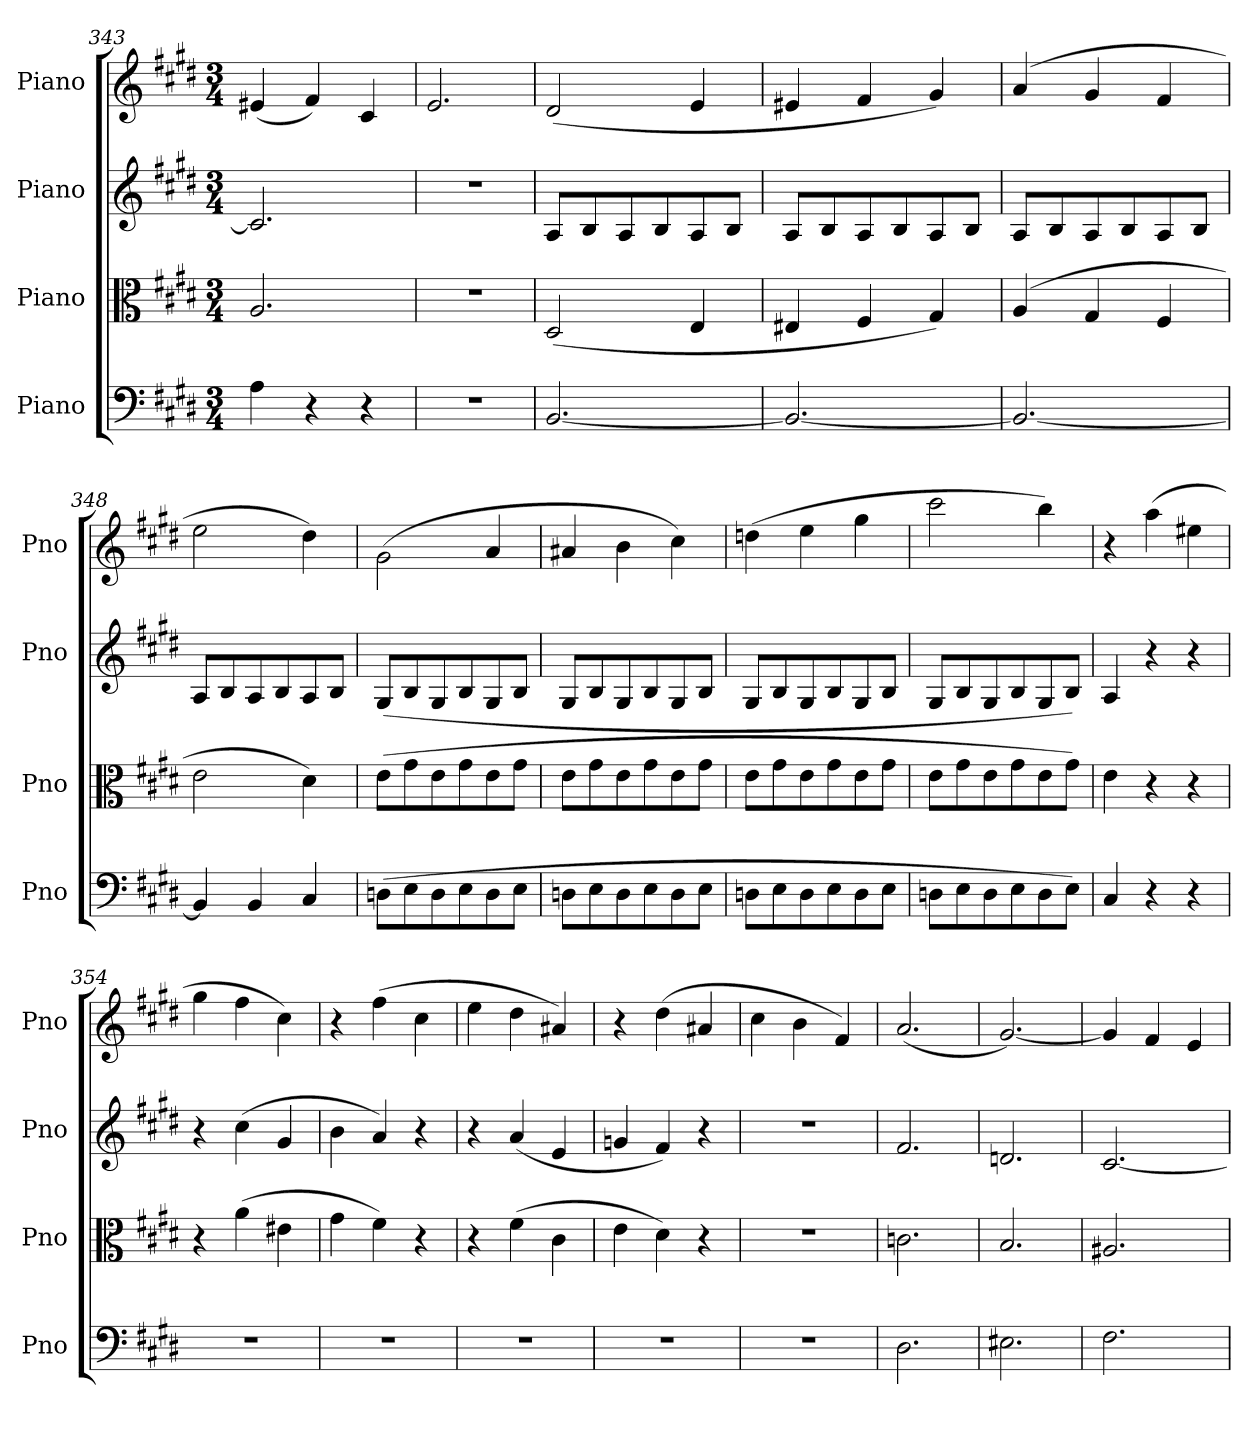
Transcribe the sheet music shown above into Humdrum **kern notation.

**kern	**kern	**kern	**kern
*part4	*part3	*part2	*part1
*staff4	*staff3	*staff2	*staff1
*I"Piano	*I"Piano	*I"Piano	*I"Piano
*I'Pno	*I'Pno	*I'Pno	*I'Pno
*clefF4	*clefC3	*clefG2	*clefG2
*k[f#c#g#d#]	*k[f#c#g#d#]	*k[f#c#g#d#]	*k[f#c#g#d#]
*M3/4	*M3/4	*M3/4	*M3/4
=343	=343	=343	=343
4A\	2.A/	2.c#/]	(4e#X/
4r	.	.	4f#/)
4r	.	.	4c#/
=344	=344	=344	=344
2.r	2.r	2.r	2.e/
=345	=345	=345	=345
[2.BB/	(2D#/	8A/L	(2d#/
.	.	8B/	.
.	.	8A/	.
.	.	8B/	.
.	4E/	8A/	4e/
.	.	8B/J	.
=346	=346	=346	=346
2.BB/_	4E#X/	8A/L	4e#X/
.	.	8B/	.
.	4F#/	8A/	4f#/
.	.	8B/	.
.	4G#/)	8A/	4g#/)
.	.	8B/J	.
=347	=347	=347	=347
2.BB/_	(4A/	8A/L	(4a/
.	.	8B/	.
.	4G#/	8A/	4g#/
.	.	8B/	.
.	4F#/	8A/	4f#/
.	.	8B/J	.
=348	=348	=348	=348
4BB/]	2e\	8A/L	2ee\
.	.	8B/	.
4BB/	.	8A/	.
.	.	8B/	.
4C#/	4d#\)	8A/	4dd#\)
.	.	8B/J	.
=349	=349	=349	=349
(8Dn\L	(8e\L	(8G#/L	(2g#\
8E\	8g#\	8B/	.
8D\	8e\	8G#/	.
8E\	8g#\	8B/	.
8D\	8e\	8G#/	4a/
8E\J	8g#\J	8B/J	.
=350	=350	=350	=350
8Dn\L	8e\L	8G#/L	4a#X/
8E\	8g#\	8B/	.
8D\	8e\	8G#/	4b\
8E\	8g#\	8B/	.
8D\	8e\	8G#/	4cc#\)
8E\J	8g#\J	8B/J	.
=351	=351	=351	=351
8Dn\L	8e\L	8G#/L	(4ddn\
8E\	8g#\	8B/	.
8D\	8e\	8G#/	4ee\
8E\	8g#\	8B/	.
8D\	8e\	8G#/	4gg#\
8E\J	8g#\J	8B/J	.
=352	=352	=352	=352
8Dn\L	8e\L	8G#/L	2ccc#\
8E\	8g#\	8B/	.
8D\	8e\	8G#/	.
8E\	8g#\	8B/	.
8D\	8e\	8G#/	4bb\)
8E\J)	8g#\J)	8B/J)	.
=353	=353	=353	=353
4C#/	4e\	4A/	4r
4r	4r	4r	(4aa\
4r	4r	4r	4ee#X\
=354	=354	=354	=354
2.r	4r	4r	4gg#\
.	(4a\	(4cc#\	4ff#\
.	4e#X\	4g#/	4cc#\)
=355	=355	=355	=355
2.r	4g#\	4b\	4r
.	4f#\)	4a/)	(4ff#\
.	4r	4r	4cc#\
=356	=356	=356	=356
2.r	4r	4r	4ee\
.	(4f#\	(4a/	4dd#\
.	4c#\	4e/	4a#X/)
=357	=357	=357	=357
2.r	4e\	4gn/	4r
.	4d#\)	4f#/)	(4dd#\
.	4r	4r	4a#X/
=358	=358	=358	=358
2.r	2.r	2.r	4cc#\
.	.	.	4b\
.	.	.	4f#/)
=359	=359	=359	=359
2.D#\	2.cn\	2.f#/	(2.a/
=360	=360	=360	=360
2.E#X\	2.B/	2.dn/	[2.g#/)
=361	=361	=361	=361
2.F#\	2.A#X/	[2.c#/	4g#/]
.	.	.	4f#/
.	.	.	4e/
=	=	=	=
*-	*-	*-	*-
